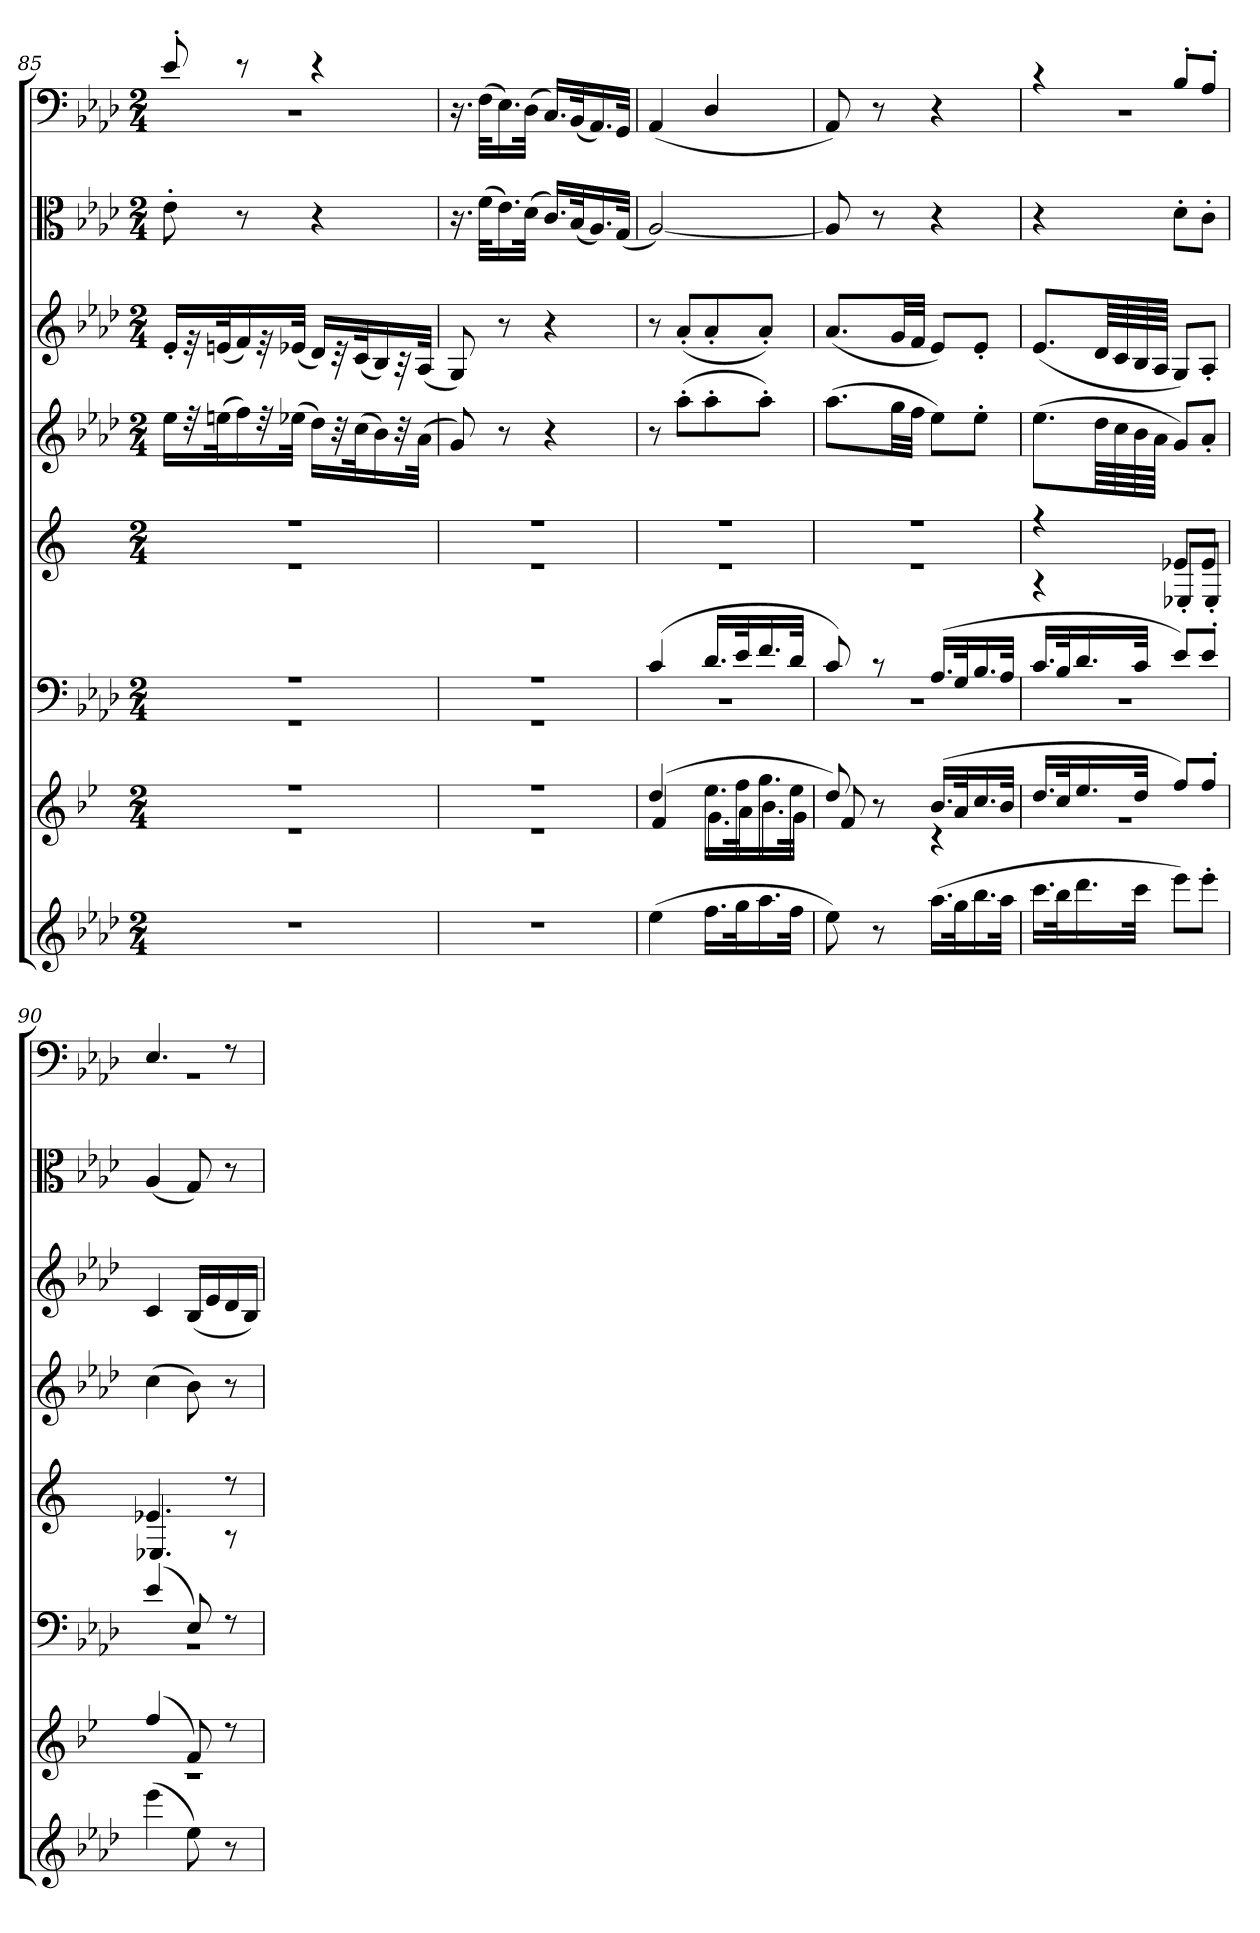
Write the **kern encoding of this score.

**kern	**kern	**kern	**kern	**kern	**kern	**kern	**kern
*part8	*part7	*part6	*part5	*part4	*part3	*part2	*part1
*staff8	*staff7	*staff6	*staff5	*staff4	*staff3	*staff2	*staff1
*clefG2	*clefG2	*clefF4	*clefG2	*clefG2	*clefG2	*clefC3	*clefF4
*k[b-e-a-d-]	*k[b-e-]	*k[b-e-a-d-]	*k[]	*k[b-e-a-d-]	*k[b-e-a-d-]	*k[b-e-a-d-]	*k[b-e-a-d-]
*A-:	*	*A-:	*	*A-:	*A-:	*A-:	*A-:
*M2/4	*M2/4	*M2/4	*M2/4	*M2/4	*M2/4	*M2/4	*M2/4
=85	=85	=85	=85	=85	=85	=85	=85
*	*^	*^	*^	*	*	*	*^
2r	2r	2r	2r	2r	2r	2r	16ee-\LL	16e-'/LL	8e-'\	8e-'/	2r
.	.	.	.	.	.	.	32r	32r	.	.	.
.	.	.	.	.	.	.	(32een\K	(32en/K	.	.	.
.	.	.	.	.	.	.	16ff\)	16f/)	8r	8r	.
.	.	.	.	.	.	.	32r	32r	.	.	.
.	.	.	.	.	.	.	(32ee-X\JJk	(32e-X/JJk	.	.	.
.	.	.	.	.	.	.	16dd-\LL)	16d-/LL)	4r	4r	.
.	.	.	.	.	.	.	32r	32r	.	.	.
.	.	.	.	.	.	.	(32cc\K	(32c/K	.	.	.
.	.	.	.	.	.	.	16b-\)	16B-/)	.	.	.
.	.	.	.	.	.	.	32r	32r	.	.	.
.	.	.	.	.	.	.	(32a-\JJk	(32A-/JJk	.	.	.
*	*	*	*	*	*	*	*	*	*	*v	*v
=86	=86	=86	=86	=86	=86	=86	=86	=86	=86	=86
2r	2r	2r	2r	2r	2r	2r	8g/)	8G/)	16.r	16.r
.	.	.	.	.	.	.	.	.	(32f\KLL	(32F\KLL
.	.	.	.	.	.	.	8r	8r	16.e-\)	16.E-\)
.	.	.	.	.	.	.	.	.	(32d-\JJk	(32D-\JJk
.	.	.	.	.	.	.	4r	4r	16.c/LL)	16.C/LL)
.	.	.	.	.	.	.	.	.	(32B-/K	(32BB-/K
.	.	.	.	.	.	.	.	.	16.A-/)	16.AA-/)
.	.	.	.	.	.	.	.	.	(32G/JJk	32GG/JJk
=87	=87	=87	=87	=87	=87	=87	=87	=87	=87	=87
(4ee-\	(4dd/	4f/	(4c/	2r	2r	2r	8r	8r	[2A-/)	(4AA-/
.	.	.	.	.	.	.	(8aa-'\L	(8a-'/L	.	.
16.ff\LL	16.ee-\LL	16.g\LL	16.d-/LL	.	.	.	8aa-'\	8a-'/	.	4D-/
32gg\K	32ff\K	32a\K	32e-/K	.	.	.	.	.	.	.
16.aa-\	16.gg\	16.b-\	16.f/	.	.	.	8aa-'\J)	8a-'/J)	.	.
32ff\JJk	32ee-\JJk	32g\JJk	32d-/JJk	.	.	.	.	.	.	.
=88	=88	=88	=88	=88	=88	=88	=88	=88	=88	=88
8ee-\)	8dd/)	8f/	8c/)	2r	2r	2r	(8.aa-\L	(8.a-/L	8A-/]	8AA-/)
8r	8r	8ryy	8r	.	.	.	.	.	8r	8r
.	.	.	.	.	.	.	32gg\LL	32g/LL	.	.
.	.	.	.	.	.	.	32ff\JJJ	32f/JJJ	.	.
(16.aa-\LL	(16.b-/LL	4r	(16.A-/LL	.	.	.	8ee-\L)	8e-/L)	4r	4r
32gg\K	32a/K	.	32G/K	.	.	.	.	.	.	.
16.bb-\	16.cc/	.	16.B-/	.	.	.	8ee-'\J	8e-'/J	.	.
32aa-\JJk	32b-/JJk	.	32A-/JJk	.	.	.	.	.	.	.
=89	=89	=89	=89	=89	=89	=89	=89	=89	=89	=89
*	*	*	*	*	*	*	*	*	*	*^
16.ccc\LL	16.dd/LL	2r	16.c/LL	2r	4r	4r	(8.ee-\L	(8.e-/L	4r	4r	2r
32bb-\K	32cc/K	.	32B-/K	.	.	.	.	.	.	.	.
16.ddd-\	16.ee-/	.	16.d-/	.	.	.	.	.	.	.	.
.	.	.	.	.	.	.	64dd-\LLL	64d-/LLL	.	.	.
.	.	.	.	.	.	.	64cc\	64c/	.	.	.
32ccc\JJk	32dd/JJk	.	32c/JJk	.	.	.	64b-\	64B-/	.	.	.
.	.	.	.	.	.	.	64a-\JJJJ	64A-/JJJJ	.	.	.
8eee-\L)	8ff/L)	.	8e-/L)	.	8e-X/L	8E-X'/L	8g/L)	8G/L)	8d-'\L	8B-'/L	.
8eee-'\J	8ff'/J	.	8e-'/J	.	8e-/J	8E-'/J	8a-'/J	8A-'/J	8c'\J	8A-'/J	.
=90	=90	=90	=90	=90	=90	=90	=90	=90	=90	=90	=90
(4eee-\	(4ff/	2r	(4e-/	2r	4.e-X/	4.E-X/	(4cc\	4c/	(4A-/	4.E-/	2r
8ee-\)	8f/)	.	8E-/)	.	.	.	8b-\)	(16B-/LL	8G/)	.	.
.	.	.	.	.	.	.	.	16e-/	.	.	.
8r	8r	.	8r	.	8r	8r	8r	16d-/	8r	8r	.
.	.	.	.	.	.	.	.	16B-/JJ)	.	.	.
*	*v	*v	*	*	*v	*v	*	*	*	*v	*v
*	*	*v	*v	*	*	*	*	*
=	=	=	=	=	=	=	=
*-	*-	*-	*-	*-	*-	*-	*-
